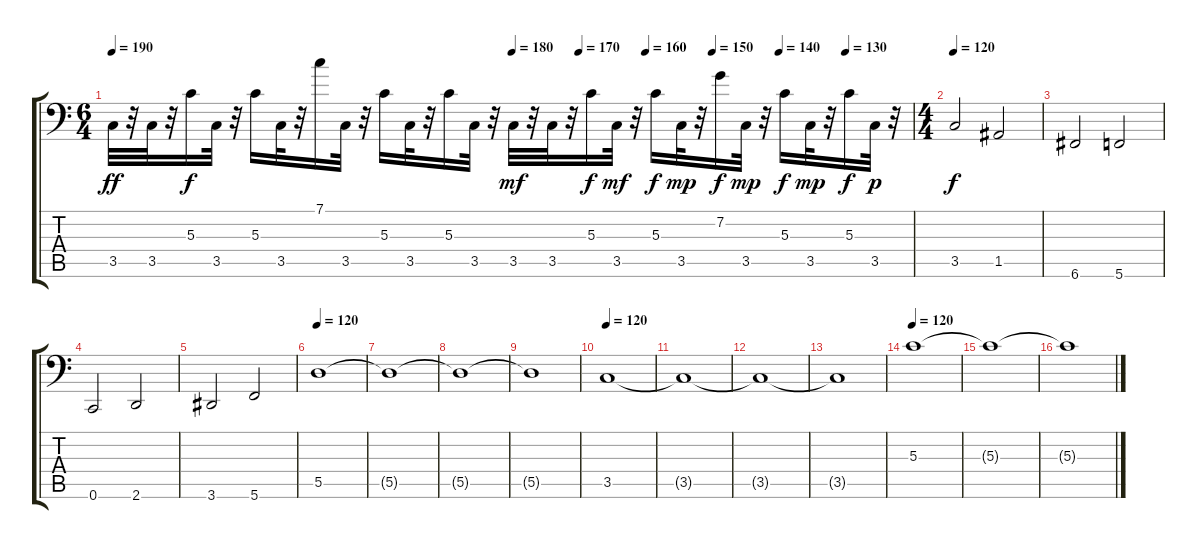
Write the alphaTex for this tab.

\track "" {instrument electricbassfinger}
\staff {score tabs}
\tuning (F3 C3 G2 D2 A1 C1) {hide}
\ts (6 4)
\tempo 190
\tempo (180 0.5)
\tempo (170 0.5833333333333334)
\tempo (160 0.6666666666666666)
\tempo (150 0.75)
\tempo (140 0.8333333333333334)
\tempo (130 0.9166666666666666)
\clef f4
\ks c
3.5.32{dy ff balance 16} r.32 3.5.32 r.32 5.3.16{dy f balance 14} 3.5.32 r.32 5.3.16{balance 13} 3.5.32 r.32 7.1.16{balance 11} 3.5.32 r.32 5.3.16{balance 10} 3.5.32 r.32 5.3.16{balance 9} 3.5.32 r.32 3.5.32{dy mf balance 7} r.32 3.5.32 r.32 5.3.16{dy f balance 6} 3.5.32{dy mf} r.32 5.3.16{dy f balance 5} 3.5.32{dy mp} r.32 7.2.16{dy f balance 3} 3.5.32{dy mp} r.32 5.3.16{dy f balance 2} 3.5.32{dy mp} r.32 5.3.16{dy f balance 0} 3.5.32{dy p} r.32 |
\ts (4 4)
\tempo 120
3.5.2{dy f} 1.5.2 |
6.6.2 5.6.2 |
0.6.2 2.6.2 |
3.6.2 5.6.2 |
\tempo 120
5.5.1{instrument synthbrass2} |
5.5{t}.1 |
5.5{t}.1 |
5.5{t}.1 |
\tempo 120
3.5.1 |
3.5{t}.1 |
3.5{t}.1 |
3.5{t}.1 |
\tempo 120
5.3.1{instrument synthbrass2} |
5.3{t}.1 |
5.3{t}.1
